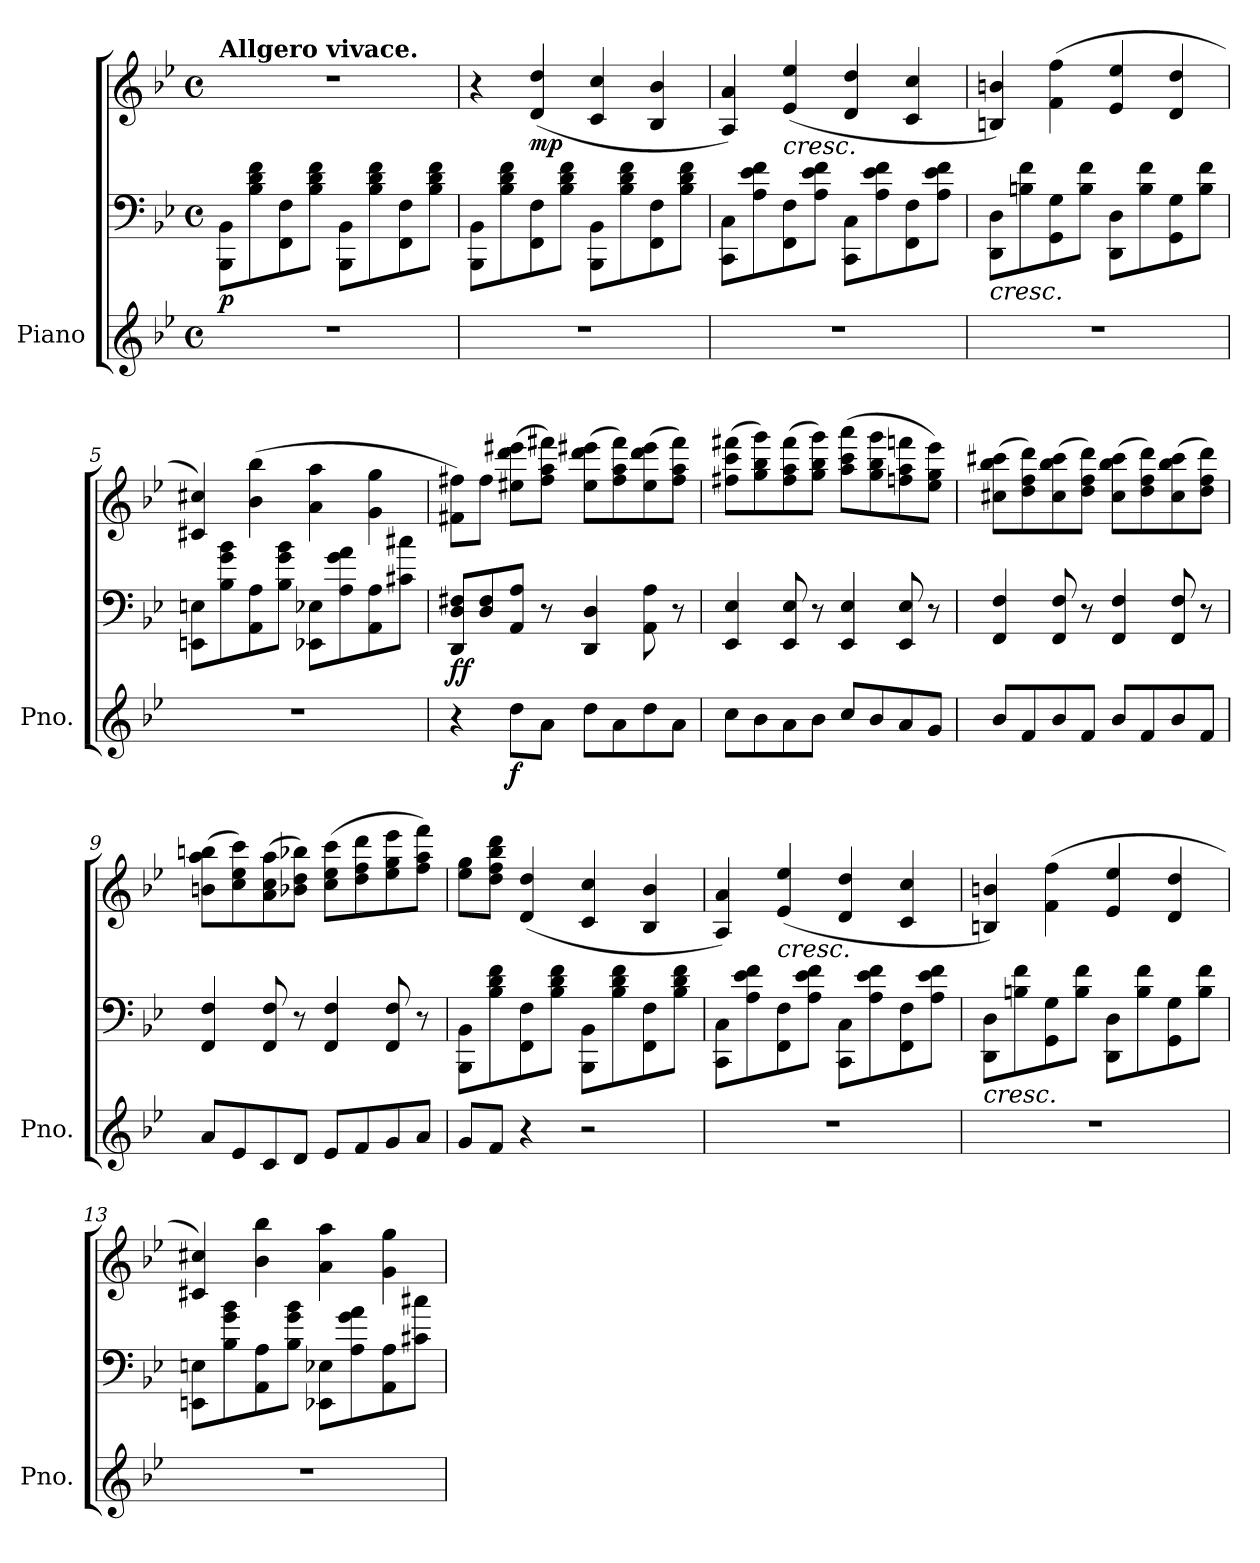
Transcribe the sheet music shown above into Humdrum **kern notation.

**kern	**kern	**kern	**dynam
*part1	*part1	*part1	*part1
*staff3	*staff2	*staff1	*staff1/2/3
*I"Piano	*	*	*
*I'Pno.	*	*	*
*clefG2	*clefF4	*clefG2	*
*k[b-e-]	*k[b-e-]	*k[b-e-]	*
*M4/4	*M4/4	*M4/4	*
*met(c)	*met(c)	*met(c)	*
*MM156	*MM156	*MM156	*
=1	=1	=1	=1
!	!	!LO:TX:a:B:t=Allgero vivace.	!
!	!	!	!LO:DY:b=2
1r	8BBB-\ 8BB-\L	1r	p
.	8B-\ 8d\ 8f\	.	.
.	8FF\ 8F\	.	.
.	8B-\ 8d\ 8f\J	.	.
.	8BBB-\ 8BB-\L	.	.
.	8B-\ 8d\ 8f\	.	.
.	8FF\ 8F\	.	.
.	8B-\ 8d\ 8f\J	.	.
=2	=2	=2	=2
1r	8BBB-\ 8BB-\L	4r	.
.	8B-\ 8d\ 8f\	.	.
!	!	!	!LO:DY:b
.	8FF\ 8F\	(<4d/ 4dd/	mp
.	8B-\ 8d\ 8f\J	.	.
.	8BBB-\ 8BB-\L	4c/ 4cc/	.
.	8B-\ 8d\ 8f\	.	.
.	8FF\ 8F\	4B-/ 4b-/	.
.	8B-\ 8d\ 8f\J	.	.
=3	=3	=3	=3
1r	8CC\ 8C\L	4A/ 4a/)	.
.	8A\ 8e-\ 8f\	.	.
!	!	!LO:TX:b:i:t=cresc.	!
.	8FF\ 8F\	(<4e-/ 4ee-/	.
.	8A\ 8e-\ 8f\J	.	.
.	8CC\ 8C\L	4d/ 4dd/	.
.	8A\ 8e-\ 8f\	.	.
.	8FF\ 8F\	4c/ 4cc/	.
.	8A\ 8e-\ 8f\J	.	.
=4	=4	=4	=4
!	!LO:TX:b:i:t=cresc.	!	!
1r	8DD\ 8D\L	4Bn/ 4bn/)	.
.	8Bn\ 8f\	.	.
.	8GG\ 8G\	(>4f\ 4ff\	.
.	8B\ 8f\J	.	.
.	8DD\ 8D\L	4e-/ 4ee-/	.
.	8B\ 8f\	.	.
.	8GG\ 8G\	4d/ 4dd/	.
.	8B\ 8f\J	.	.
=5	=5	=5	=5
1r	8EEn\ 8En\L	4c#X/ 4cc#X/)	.
.	8B-\ 8g\ 8b-\	.	.
.	8AA\ 8A\	(>4b-\ 4bb-\	.
.	8B-\ 8g\ 8b-\J	.	.
.	8EE-X\ 8E-X\L	4a\ 4aa\	.
.	8A\ 8g\ 8a\	.	.
.	8AA\ 8A\	4g\ 4gg\	.
.	8c#X\ 8cc#X\J	.	.
!!LO:LB:g=z
=6	=6	=6	=6
!	!	!	!LO:DY:b=2
!	!	!	!LO:DY:n=1:b
4r	8DD/ 8D/ 8F#X/L	8f#X\ 8ff#X\L)	f f
.	8D/ 8F#/	8ff#\J	.
!	!	!	!LO:DY:n=2:b=3
8dd\L	8AA/ 8A/J	(>8ee#X\ 8ddd\ 8eee#X\L	f
8a\J	8r	8ff#\ 8aa\ 8fff#X\J)	.
8dd\L	4DD/ 4D/	(>8ee#\ 8ddd\ 8eee#X\L	.
8a\	.	8ff#\ 8aa\ 8fff#\)	.
8dd\	8AA\ 8A\	(>8ee#\ 8ddd\ 8eee#\	.
8a\J	8r	8ff#\ 8aa\ 8fff#\J)	.
=7	=7	=7	=7
8cc\L	4EE-/ 4E-/	(>8ff#X\ 8ccc\ 8fff#X\L	.
8b-\	.	8gg\ 8bb-\ 8ggg\)	.
8a\	8EE-/ 8E-/	(>8ff#\ 8aa\ 8fff#\	.
8b-\J	8r	8gg\ 8bb-\ 8ggg\J)	.
8cc/L	4EE-/ 4E-/	(>8aa\ 8ccc\ 8aaa\L	.
8b-/	.	8gg\ 8bb-\ 8ggg\	.
8a/	8EE-/ 8E-/	8ffn\ 8aa\ 8fffn\	.
8g/J	8r	8ee-\ 8gg\ 8eee-\J)	.
=8	=8	=8	=8
8b-/L	4FF/ 4F/	(>8cc#X\ 8bb-\ 8ccc#X\L	.
8f/	.	8dd\ 8ff\ 8ddd\)	.
8b-/	8FF/ 8F/	(>8cc#\ 8bb-\ 8ccc#\	.
8f/J	8r	8dd\ 8ff\ 8ddd\J)	.
8b-/L	4FF/ 4F/	(>8cc#\ 8bb-\ 8ccc#\L	.
8f/	.	8dd\ 8ff\ 8ddd\)	.
8b-/	8FF/ 8F/	(>8cc#\ 8bb-\ 8ccc#\	.
8f/J	8r	8dd\ 8ff\ 8ddd\J)	.
=9	=9	=9	=9
8a/L	4FF/ 4F/	(>8bn\ 8aa\ 8bbn\L	.
8e-/	.	8cc\ 8ee-\ 8ccc\)	.
8c/	8FF/ 8F/	(>8a\ 8cc\ 8aa\	.
8d/J	8r	8b-X\ 8dd\ 8bb-X\J)	.
8e-/L	4FF/ 4F/	(>8cc\ 8ee-\ 8ccc\L	.
8f/	.	8dd\ 8ff\ 8ddd\	.
8g/	8FF/ 8F/	8ee-\ 8gg\ 8eee-\	.
8a/J	8r	8ff\ 8aa\ 8fff\J)	.
!!LO:LB:g=z
=10	=10	=10	=10
8g/L	8BBB-\ 8BB-\L	8ee-\ 8gg\L	.
8f/J	8B-\ 8d\ 8f\	8dd\ 8ff\ 8bb-\ 8ddd\J	.
!	!	!	!LO:DY:b=2
!	!	!	!LO:DY:n=1:b
4r	8FF\ 8F\	(<4d/ 4dd/	p mp
.	8B-\ 8d\ 8f\J	.	.
2r	8BBB-\ 8BB-\L	4c/ 4cc/	.
.	8B-\ 8d\ 8f\	.	.
.	8FF\ 8F\	4B-/ 4b-/	.
.	8B-\ 8d\ 8f\J	.	.
=11	=11	=11	=11
1r	8CC\ 8C\L	4A/ 4a/)	.
.	8A\ 8e-\ 8f\	.	.
!	!	!LO:TX:b:i:t=cresc.	!
.	8FF\ 8F\	(<4e-/ 4ee-/	.
.	8A\ 8e-\ 8f\J	.	.
.	8CC\ 8C\L	4d/ 4dd/	.
.	8A\ 8e-\ 8f\	.	.
.	8FF\ 8F\	4c/ 4cc/	.
.	8A\ 8e-\ 8f\J	.	.
=12	=12	=12	=12
!	!LO:TX:b:i:t=cresc.	!	!
1r	8DD\ 8D\L	4Bn/ 4bn/)	.
.	8Bn\ 8f\	.	.
.	8GG\ 8G\	(>4f\ 4ff\	.
.	8B\ 8f\J	.	.
.	8DD\ 8D\L	4e-/ 4ee-/	.
.	8B\ 8f\	.	.
.	8GG\ 8G\	4d/ 4dd/	.
.	8B\ 8f\J	.	.
=13	=13	=13	=13
1r	8EEn\ 8En\L	4c#X/ 4cc#X/)	.
.	8B-\ 8g\ 8b-\	.	.
.	8AA\ 8A\	4b-\ 4bb-\	.
.	8B-\ 8g\ 8b-\J	.	.
.	8EE-X\ 8E-X\L	4a\ 4aa\	.
.	8A\ 8g\ 8a\	.	.
.	8AA\ 8A\	4g\ 4gg\	.
.	8c#X\ 8cc#X\J	.	.
=	=	=	=
*-	*-	*-	*-
